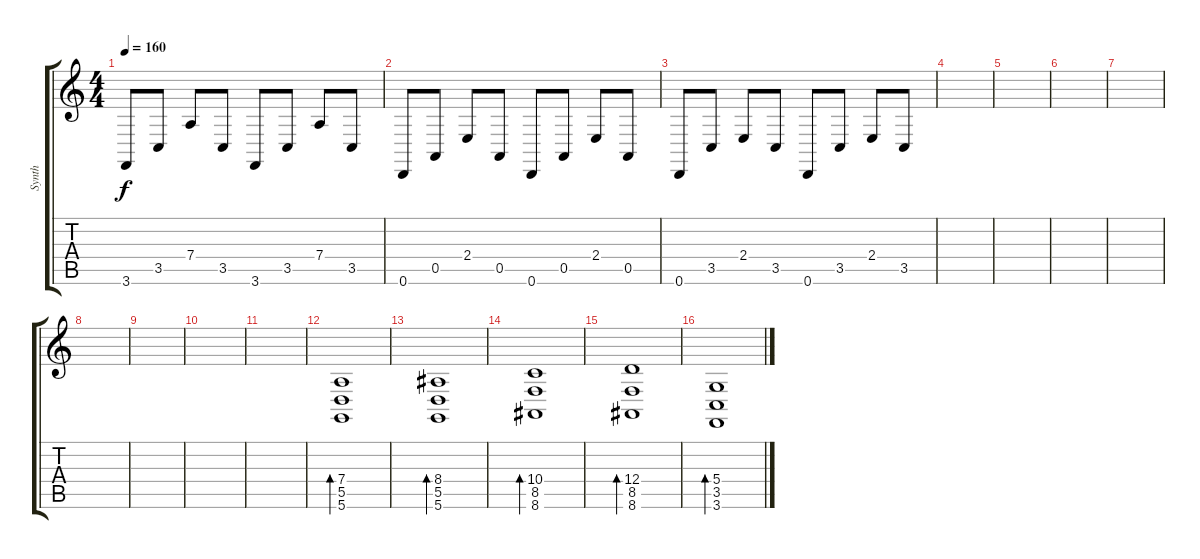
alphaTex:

\track ("Synth" "Synth") {instrument synthstrings2}
\staff {score tabs}
\tuning (E4 B3 G3 D3 A2 D2) {hide}
\ts (4 4)
\tempo 160
\clef g2
\ks c
3.6.8{dy f} 3.5.8 7.4.8 3.5.8 3.6.8 3.5.8 7.4.8 3.5.8 |
0.6.8 0.5.8 2.4.8 0.5.8 0.6.8 0.5.8 2.4.8 0.5.8 |
0.6.8 3.5.8 2.4.8 3.5.8 0.6.8 3.5.8 2.4.8 3.5.8 |
|
|
|
|
|
|
|
|
(7.4 5.5 5.6).1{bd 60} |
(8.4 5.5 5.6).1{bd 60} |
(10.4 8.5 8.6).1{bd 60} |
(12.4 8.5 8.6).1{bd 60} |
(5.4 3.5 3.6).1{bd 60}
